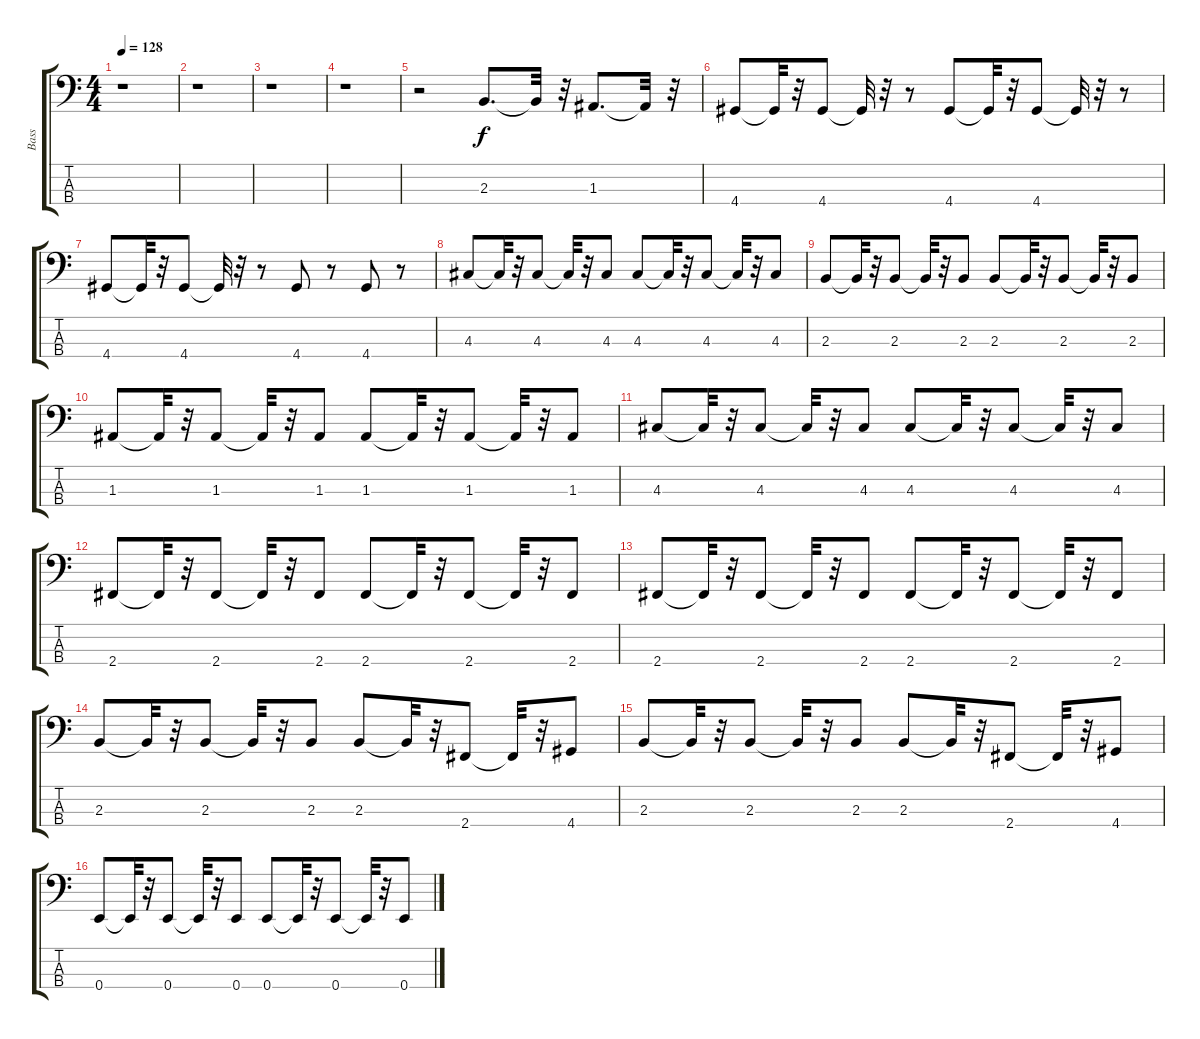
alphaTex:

\track ("Bass" "Bass") {instrument synthbass1}
\staff {score tabs}
\tuning (G2 D2 A1 E1) {hide}
\ts (4 4)
\tempo 128
\clef f4
\ks c
r.1{dy f} |
r.1 |
r.1 |
r.1 |
r.2 2.3.8{d} 2.3{t}.32 r.32 1.3.8{d} 1.3{t}.32 r.32 |
4.4.8 4.4{t}.32 r.32 4.4.8 4.4{t}.32 r.32 r.8 4.4.8 4.4{t}.32 r.32 4.4.8 4.4{t}.32 r.32 r.8 |
4.4.8 4.4{t}.32 r.32 4.4.8 4.4{t}.32 r.32 r.8 4.4.8 r.8 4.4.8 r.8 |
4.3.8 4.3{t}.32 r.32 4.3.8 4.3{t}.32 r.32 4.3.8 4.3.8 4.3{t}.32 r.32 4.3.8 4.3{t}.32 r.32 4.3.8 |
2.3.8 2.3{t}.32 r.32 2.3.8 2.3{t}.32 r.32 2.3.8 2.3.8 2.3{t}.32 r.32 2.3.8 2.3{t}.32 r.32 2.3.8 |
1.3.8 1.3{t}.32 r.32 1.3.8 1.3{t}.32 r.32 1.3.8 1.3.8 1.3{t}.32 r.32 1.3.8 1.3{t}.32 r.32 1.3.8 |
4.3.8 4.3{t}.32 r.32 4.3.8 4.3{t}.32 r.32 4.3.8 4.3.8 4.3{t}.32 r.32 4.3.8 4.3{t}.32 r.32 4.3.8 |
2.4.8 2.4{t}.32 r.32 2.4.8 2.4{t}.32 r.32 2.4.8 2.4.8 2.4{t}.32 r.32 2.4.8 2.4{t}.32 r.32 2.4.8 |
2.4.8 2.4{t}.32 r.32 2.4.8 2.4{t}.32 r.32 2.4.8 2.4.8 2.4{t}.32 r.32 2.4.8 2.4{t}.32 r.32 2.4.8 |
2.3.8 2.3{t}.32 r.32 2.3.8 2.3{t}.32 r.32 2.3.8 2.3.8 2.3{t}.32 r.32 2.4.8 2.4{t}.32 r.32 4.4.8 |
2.3.8 2.3{t}.32 r.32 2.3.8 2.3{t}.32 r.32 2.3.8 2.3.8 2.3{t}.32 r.32 2.4.8 2.4{t}.32 r.32 4.4.8 |
0.4.8 0.4{t}.32 r.32 0.4.8 0.4{t}.32 r.32 0.4.8 0.4.8 0.4{t}.32 r.32 0.4.8 0.4{t}.32 r.32 0.4.8
